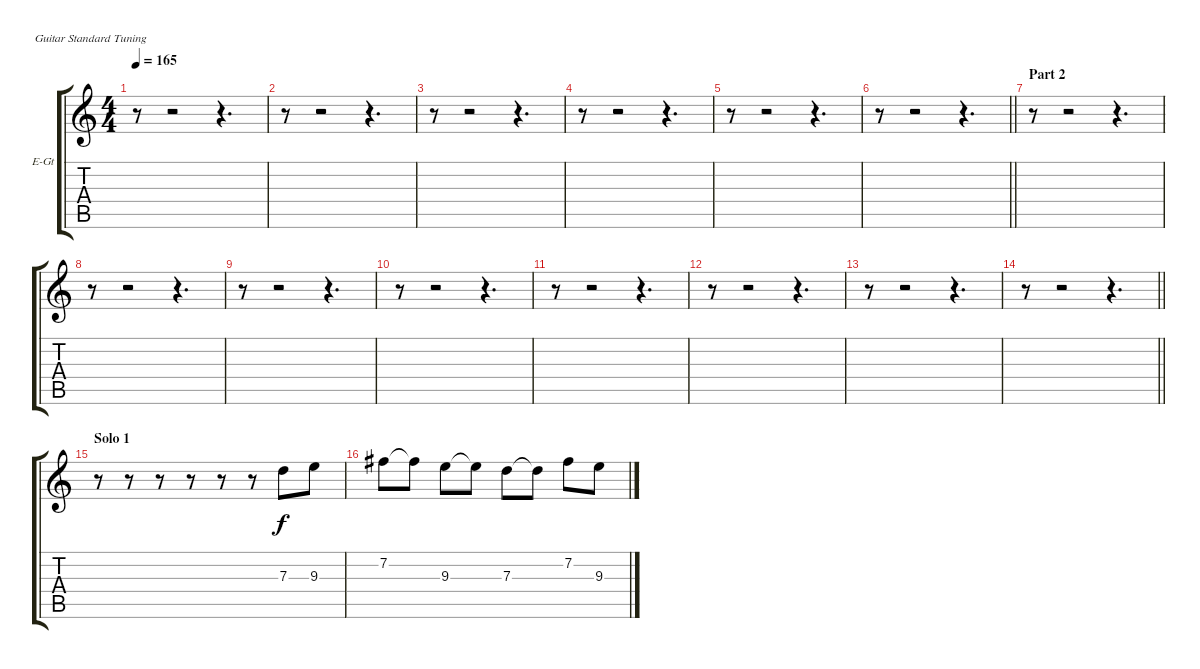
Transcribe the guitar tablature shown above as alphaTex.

\bracketExtendMode groupsimilarinstruments
\firstSystemTrackNameOrientation horizontal
\otherSystemsTrackNameOrientation horizontal
\track ("Solo Distorted" "E-Gt") {instrument distortionguitar}
\staff {score tabs}
\tuning (E4 B3 G3 D3 A2 E2)
\ts (4 4)
\tempo 165
\clef g2
\ks c
r.8{dy f} r.2 r.4{d} |
r.8 r.2 r.4{d} |
r.8 r.2 r.4{d} |
r.8 r.2 r.4{d} |
r.8 r.2 r.4{d} |
\barLineRight lightlight
r.8 r.2 r.4{d} |
\section ("" "Part 2")
r.8 r.2 r.4{d} |
r.8 r.2 r.4{d} |
r.8 r.2 r.4{d} |
r.8 r.2 r.4{d} |
r.8 r.2 r.4{d} |
r.8 r.2 r.4{d} |
r.8 r.2 r.4{d} |
\barLineRight lightlight
r.8 r.2 r.4{d} |
\section ("" "Solo 1")
r.8 r.8 r.8 r.8 r.8 r.8 7.3.8 9.3.8 |
7.2.8 7.2{t}.8 9.3.8 9.3{t}.8 7.3.8 7.3{t}.8 7.2.8 9.3.8
